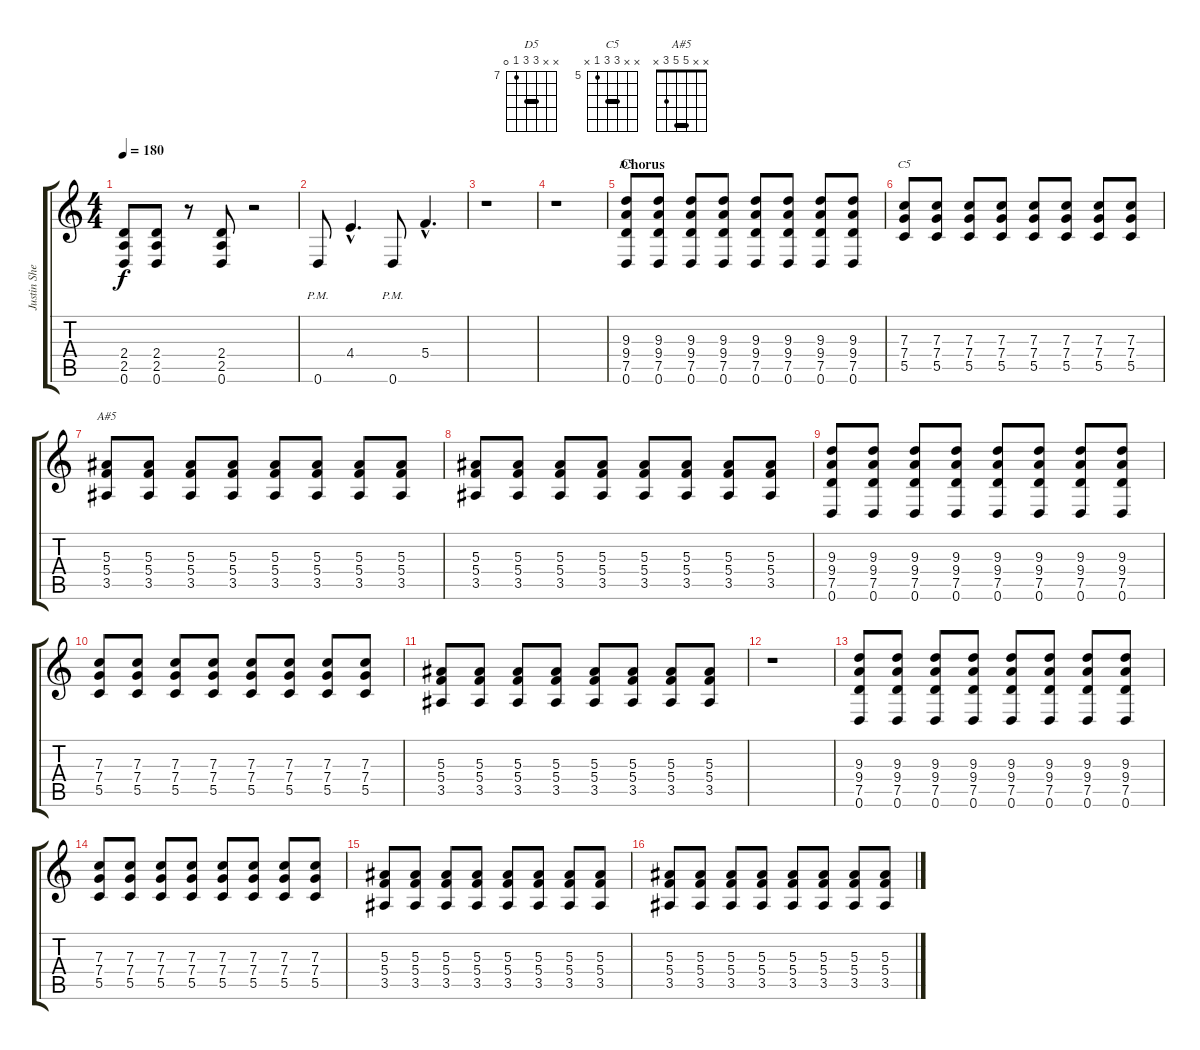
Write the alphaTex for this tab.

\track ("Justin Shekoski" "Justin She") {instrument distortionguitar}
\staff {score tabs}
\tuning (D4 A3 F3 C3 G2 D2) {hide}
\chord ("D5" x x 9 9 7 0) {firstfret 7 barre 9}
\chord ("C5" x x 7 7 5 x) {firstfret 5 barre 7}
\chord ("A#5" x x 5 5 3 x) {barre 5}
\ts (4 4)
\tempo 180
\clef g2
\ks c
(2.4 2.5 0.6).8{dy f} (2.4 2.5 0.6).8 r.8 (2.4 2.5 0.6).8 r.2 |
0.6{pm}.8 4.4{hac}.4{d} 0.6{pm}.8 5.4{hac}.4{d} |
r.1 |
r.1 |
\section ("" "Chorus")
(9.3 9.4 7.5 0.6).8{ch "D5"} (9.3 9.4 7.5 0.6).8 (9.3 9.4 7.5 0.6).8 (9.3 9.4 7.5 0.6).8 (9.3 9.4 7.5 0.6).8 (9.3 9.4 7.5 0.6).8 (9.3 9.4 7.5 0.6).8 (9.3 9.4 7.5 0.6).8 |
(7.3 7.4 5.5).8{ch "C5"} (7.3 7.4 5.5).8 (7.3 7.4 5.5).8 (7.3 7.4 5.5).8 (7.3 7.4 5.5).8 (7.3 7.4 5.5).8 (7.3 7.4 5.5).8 (7.3 7.4 5.5).8 |
(5.3 5.4 3.5).8{ch "A#5"} (5.3 5.4 3.5).8 (5.3 5.4 3.5).8 (5.3 5.4 3.5).8 (5.3 5.4 3.5).8 (5.3 5.4 3.5).8 (5.3 5.4 3.5).8 (5.3 5.4 3.5).8 |
(5.3 5.4 3.5).8 (5.3 5.4 3.5).8 (5.3 5.4 3.5).8 (5.3 5.4 3.5).8 (5.3 5.4 3.5).8 (5.3 5.4 3.5).8 (5.3 5.4 3.5).8 (5.3 5.4 3.5).8 |
(9.3 9.4 7.5 0.6).8 (9.3 9.4 7.5 0.6).8 (9.3 9.4 7.5 0.6).8 (9.3 9.4 7.5 0.6).8 (9.3 9.4 7.5 0.6).8 (9.3 9.4 7.5 0.6).8 (9.3 9.4 7.5 0.6).8 (9.3 9.4 7.5 0.6).8 |
(7.3 7.4 5.5).8 (7.3 7.4 5.5).8 (7.3 7.4 5.5).8 (7.3 7.4 5.5).8 (7.3 7.4 5.5).8 (7.3 7.4 5.5).8 (7.3 7.4 5.5).8 (7.3 7.4 5.5).8 |
(5.3 5.4 3.5).8 (5.3 5.4 3.5).8 (5.3 5.4 3.5).8 (5.3 5.4 3.5).8 (5.3 5.4 3.5).8 (5.3 5.4 3.5).8 (5.3 5.4 3.5).8 (5.3 5.4 3.5).8 |
r.1 |
(9.3 9.4 7.5 0.6).8 (9.3 9.4 7.5 0.6).8 (9.3 9.4 7.5 0.6).8 (9.3 9.4 7.5 0.6).8 (9.3 9.4 7.5 0.6).8 (9.3 9.4 7.5 0.6).8 (9.3 9.4 7.5 0.6).8 (9.3 9.4 7.5 0.6).8 |
(7.3 7.4 5.5).8 (7.3 7.4 5.5).8 (7.3 7.4 5.5).8 (7.3 7.4 5.5).8 (7.3 7.4 5.5).8 (7.3 7.4 5.5).8 (7.3 7.4 5.5).8 (7.3 7.4 5.5).8 |
(5.3 5.4 3.5).8 (5.3 5.4 3.5).8 (5.3 5.4 3.5).8 (5.3 5.4 3.5).8 (5.3 5.4 3.5).8 (5.3 5.4 3.5).8 (5.3 5.4 3.5).8 (5.3 5.4 3.5).8 |
(5.3 5.4 3.5).8 (5.3 5.4 3.5).8 (5.3 5.4 3.5).8 (5.3 5.4 3.5).8 (5.3 5.4 3.5).8 (5.3 5.4 3.5).8 (5.3 5.4 3.5).8 (5.3 5.4 3.5).8
